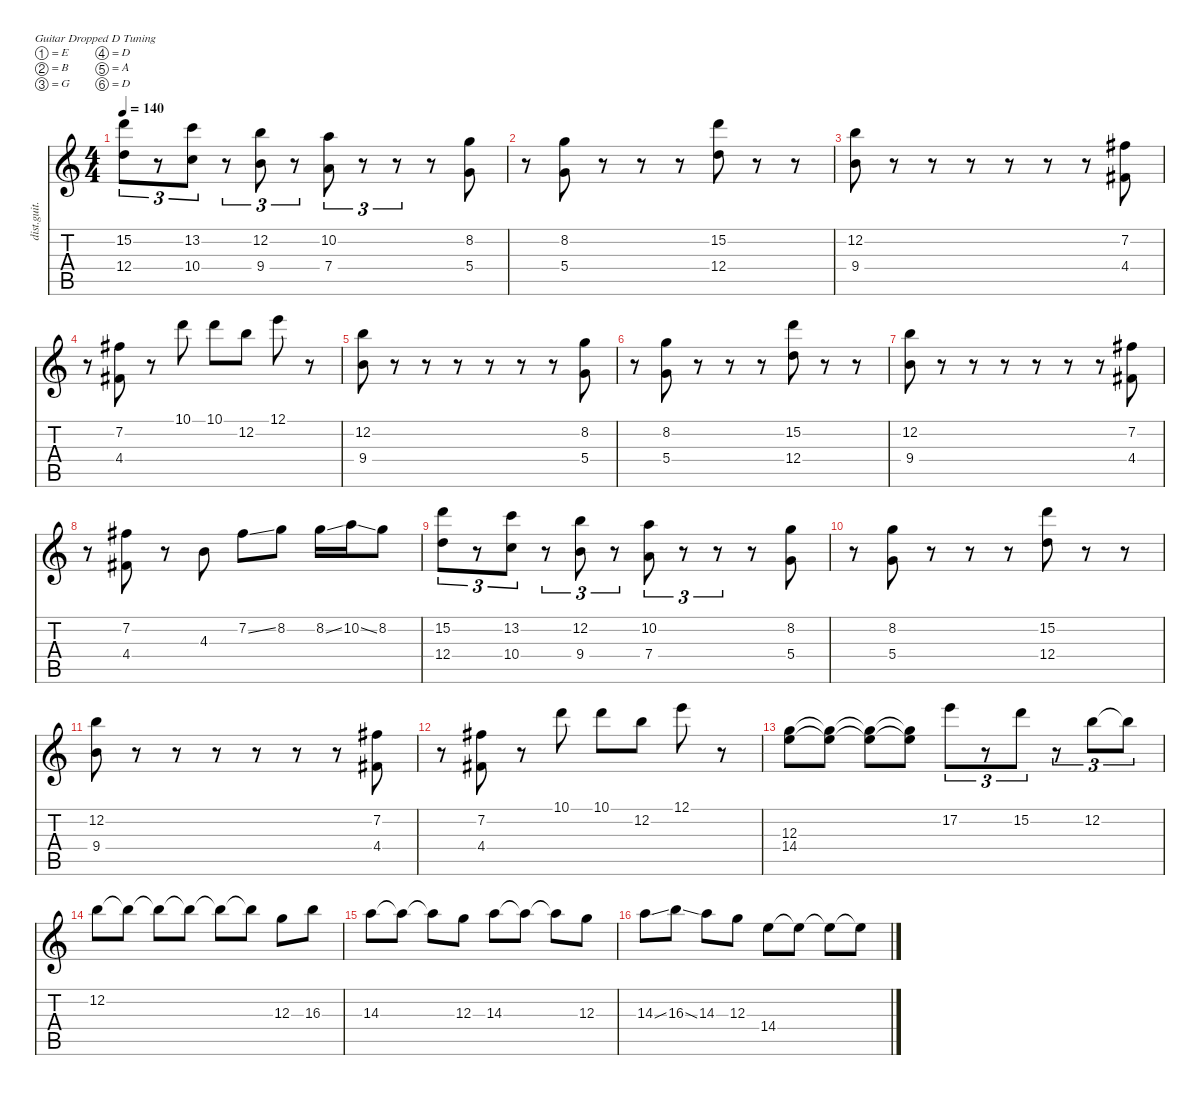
\defaultSystemsLayout 4
\hideDynamics
\bracketExtendMode nobrackets
\otherSystemsTrackNameOrientation horizontal
\track ("R" "dist.guit.") {instrument distortionguitar}
\staff {score tabs}
\tuning (E4 B3 G3 D3 A2 D2)
\ts (4 4)
\tempo 140
\clef g2
\ks c
(15.2 12.4).8{tu (3 2) dy mf beam Down} r.8{tu (3 2) beam Down} (13.2 10.4).8{tu (3 2) beam Down} r.8{tu (3 2) beam Down} (12.2 9.4).8{tu (3 2) beam Down} r.8{tu (3 2) beam Down} (10.2 7.4).8{tu (3 2) beam Down} r.8{tu (3 2) beam Down} r.8{tu (3 2) beam Down} r.8{beam Down} (5.4 8.2).8{beam Down} |
r.8{beam Down} (5.4 8.2).8{beam Down} r.8{beam Down} r.8{beam Down} r.8{beam Down} (12.4 15.2).8{beam Down} r.8{beam Down} r.8{beam Down} |
(12.2 9.4).8{beam Down} r.8{beam Down} r.8{beam Down} r.8{beam Down} r.8{beam Down} r.8{beam Down} r.8{beam Down} (7.2{acc #} 4.4{acc #}).8{beam Down} |
r.8{beam Down} (4.4{acc #} 7.2{acc #}).8{beam Down} r.8{beam Down} 10.1.8{beam Down} 10.1.8{beam Down} 12.2.8{beam Down} 12.1.8{beam Down} r.8{beam Down} |
(12.2 9.4).8{beam Down} r.8{beam Down} r.8{beam Down} r.8{beam Down} r.8{beam Down} r.8{beam Down} r.8{beam Down} (8.2 5.4).8{beam Down} |
r.8{beam Down} (5.4 8.2).8{beam Down} r.8{beam Down} r.8{beam Down} r.8{beam Down} (15.2 12.4).8{beam Down} r.8{beam Down} r.8{beam Down} |
(9.4 12.2).8{beam Down} r.8{beam Down} r.8{beam Down} r.8{beam Down} r.8{beam Down} r.8{beam Down} r.8{beam Down} (7.2{acc #} 4.4{acc #}).8{beam Down} |
r.8{beam Down} (4.4{acc #} 7.2{acc #}).8{beam Down} r.8{beam Down} 4.3.8{beam Down} 7.2{ss acc #}.8{beam Down} 8.2.8{beam Down} 8.2{ss}.16{beam Down} 10.2{ss}.16{beam Down} 8.2.8{beam Down} |
(15.2 12.4).8{tu (3 2) beam Down} r.8{tu (3 2) beam Down} (13.2 10.4).8{tu (3 2) beam Down} r.8{tu (3 2) beam Down} (12.2 9.4).8{tu (3 2) beam Down} r.8{tu (3 2) beam Down} (10.2 7.4).8{tu (3 2) beam Down} r.8{tu (3 2) beam Down} r.8{tu (3 2) beam Down} r.8{beam Down} (5.4 8.2).8{beam Down} |
r.8{beam Down} (5.4 8.2).8{beam Down} r.8{beam Down} r.8{beam Down} r.8{beam Down} (12.4 15.2).8{beam Down} r.8{beam Down} r.8{beam Down} |
(12.2 9.4).8{beam Down} r.8{beam Down} r.8{beam Down} r.8{beam Down} r.8{beam Down} r.8{beam Down} r.8{beam Down} (7.2{acc #} 4.4{acc #}).8{beam Down} |
r.8{beam Down} (4.4{acc #} 7.2{acc #}).8{beam Down} r.8{beam Down} 10.1.8{beam Down} 10.1.8{beam Down} 12.2.8{beam Down} 12.1.8{beam Down} r.8{beam Down} |
(14.4 12.3).8{beam Down} (14.4{t} 12.3{t}).8{beam Down} (14.4{t} 12.3{t}).8{beam Down} (14.4{t} 12.3{t}).8{beam Down} 17.2.8{tu (3 2) beam Down} r.8{tu (3 2) beam Down} 15.2.8{tu (3 2) beam Down} r.8{tu (3 2) beam Down} 12.2.8{tu (3 2) beam Down} 12.2{t}.8{tu (3 2) beam Down} |
12.2.8{beam Down} 12.2{t}.8{beam Down} 12.2{t}.8{beam Down} 12.2{t}.8{beam Down} 12.2{t}.8{beam Down} 12.2{t}.8{beam Down} 12.3.8{beam Down} 16.3.8{beam Down} |
14.3.8{beam Down} 14.3{t}.8{beam Down} 14.3{t}.8{beam Down} 12.3.8{beam Down} 14.3.8{beam Down} 14.3{t}.8{beam Down} 14.3{t}.8{beam Down} 12.3.8{beam Down} |
14.3{ss}.8{beam Down} 16.3{ss}.8{beam Down} 14.3.8{beam Down} 12.3.8{beam Down} 14.4.8{beam Down} 14.4{t}.8{beam Down} 14.4{t}.8{beam Down} 14.4{t}.8{beam Down}
